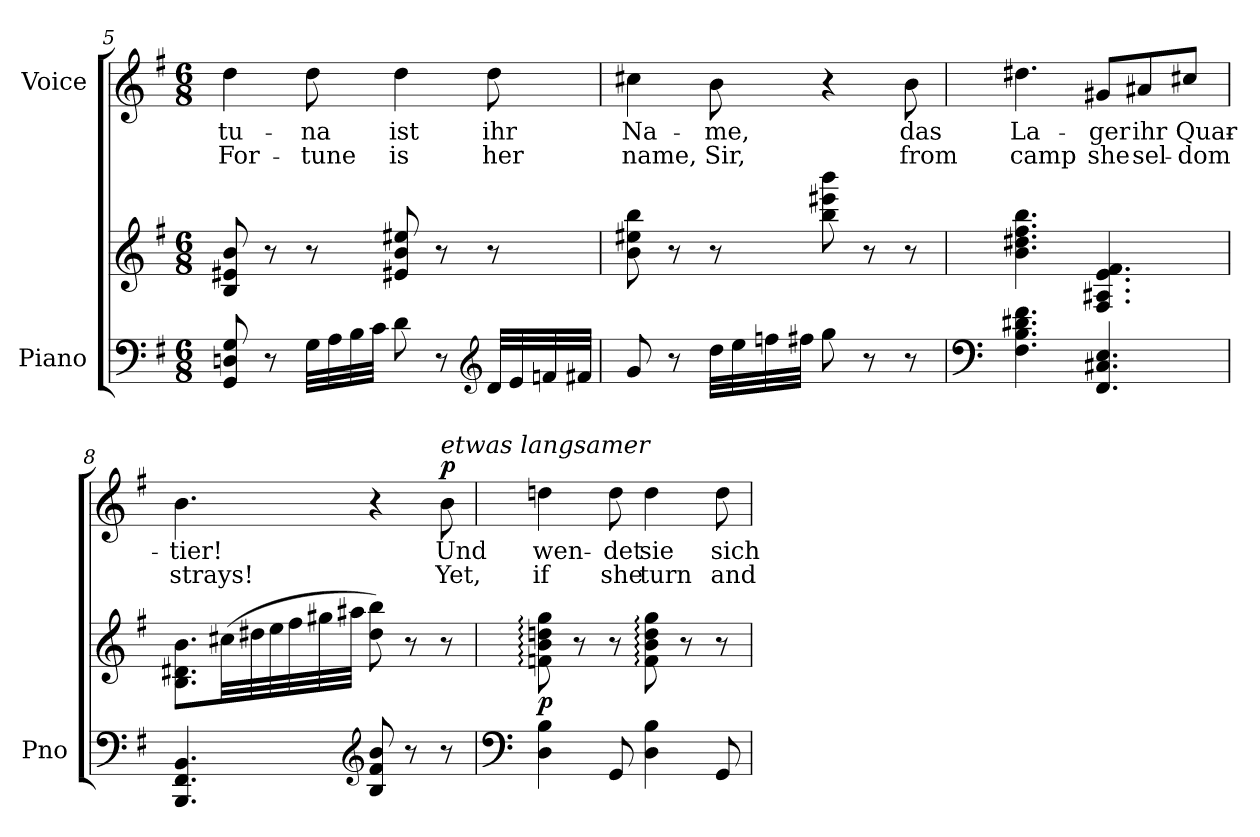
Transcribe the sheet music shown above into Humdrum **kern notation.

**kern	**kern	**dynam	**kern	**text	**text	**dynam
*part2	*part2	*part2	*part1	*part1	*part1	*part1
*staff3	*staff2	*staff2/3	*staff1	*staff1	*staff1	*staff1
*I"Piano	*	*	*I"Voice	*	*	*
*I'Pno	*	*	*	*	*	*
*clefF4	*clefG2	*	*clefG2	*	*	*
*k[f#]	*k[f#]	*	*k[f#]	*	*	*
*M6/8	*M6/8	*	*M6/8	*	*	*
=5	=5	=5	=5	=5	=5	=5
!	!	!	!	!LO:LY:b	!LO:LY:b	!
8GG/ 8Dn/ 8G/	8B/ 8e#X/ 8b/	.	4dd\	-tu-	For-	.
8r	8r	.	.	.	.	.
!	!	!	!	!LO:LY:b	!LO:LY:b	!
32G\LLL	8r	.	8dd\	-na	-tune	.
32A\	.	.	.	.	.	.
32B\	.	.	.	.	.	.
32c\JJJ	.	.	.	.	.	.
!	!	!	!	!LO:LY:b	!LO:LY:b	!
8d\	8e#X/ 8b/ 8ee#X/	.	4dd\	ist	is	.
8r	8r	.	.	.	.	.
*clefG2	*	*	*	*	*	*
!	!	!	!	!LO:LY:b	!LO:LY:b	!
32d/LLL	8r	.	8dd\	ihr	her	.
32e/	.	.	.	.	.	.
32fn/	.	.	.	.	.	.
32f#X/JJJ	.	.	.	.	.	.
!!LO:LB:g=z
=6	=6	=6	=6	=6	=6	=6
!	!	!	!	!LO:LY:b	!LO:LY:b	!
8g/	8b\ 8ee#X\ 8bb\	.	4cc#X\	Na-	name,	.
8r	8r	.	.	.	.	.
!	!	!	!	!LO:LY:b	!LO:LY:b	!
32dd\LLL	8r	.	8b\	-me,	Sir,	.
32ee\	.	.	.	.	.	.
32ffn\	.	.	.	.	.	.
32ff#X\JJJ	.	.	.	.	.	.
8gg\	8bb\ 8eee#X\ 8bbb\	.	4r	.	.	.
8r	8r	.	.	.	.	.
!	!	!	!	!LO:LY:b	!LO:LY:b	!
8r	8r	.	8b\	das	from	.
=7	=7	=7	=7	=7	=7	=7
*clefF4	*	*	*	*	*	*
!	!	!	!	!LO:LY:b	!LO:LY:b	!
4.F#\ 4.B\ 4.d#X\ 4.f#\	4.b\ 4.dd#X\ 4.ff#\ 4.bb\	.	4.dd#X\	La-	camp	.
!	!	!	!	!LO:LY:b	!LO:LY:b	!
4.FF#/ 4.C#X/ 4.E/	4.F#/ 4.A#X/ 4.e/ 4.f#/	.	8g#X/L	-ger	she	.
!	!	!	!	!LO:LY:b	!LO:LY:b	!
.	.	.	8a#X/	ihr	sel-	.
!	!	!	!	!LO:LY:b	!LO:LY:b	!
.	.	.	8cc#X/J	Quar-	-dom	.
=8	=8	=8	=8	=8	=8	=8
!	!	!	!	!LO:LY:b	!LO:LY:b	!
4.BBB/ 4.FF#/ 4.BB/	8.B\ 8.d#X\ 8.b\L	.	4.b\	-tier!	strays!	.
.	(>32cc#X\LL	.	.	.	.	.
.	32dd#X\	.	.	.	.	.
.	32ee\	.	.	.	.	.
.	32ff#\	.	.	.	.	.
.	32gg#X\	.	.	.	.	.
.	32aa#X\JJJ	.	.	.	.	.
*clefG2	*	*	*	*	*	*
8B/ 8f#/ 8b/	8dd#\ 8bb\)	.	4r	.	.	.
8r	8r	.	.	.	.	.
!	!	!	!LO:TX:a:i:t=etwas langsamer	!	!	!
!	!	!	!	!LO:LY:b	!LO:LY:b	!LO:DY:a
8r	8r	.	8b\	Und	Yet,	p
=9	=9	=9	=9	=9	=9	=9
*clefF4	*	*	*	*	*	*
!	!	!LO:DY:b	!	!LO:LY:b	!LO:LY:b	!
4D\ 4B\	8fn\: 8b\: 8ddn\: 8gg\:	p	4ddn\	wen-	if	.
.	8r	.	.	.	.	.
!	!	!	!	!LO:LY:b	!LO:LY:b	!
8GG/	8r	.	8dd\	-det	she	.
!	!	!	!	!LO:LY:b	!LO:LY:b	!
4D\ 4B\	8f\: 8b\: 8dd\: 8gg\:	.	4dd\	sie	turn	.
.	8r	.	.	.	.	.
!	!	!	!	!LO:LY:b	!LO:LY:b	!
8GG/	8r	.	8dd\	sich	and	.
=	=	=	=	=	=	=
*-	*-	*-	*-	*-	*-	*-
